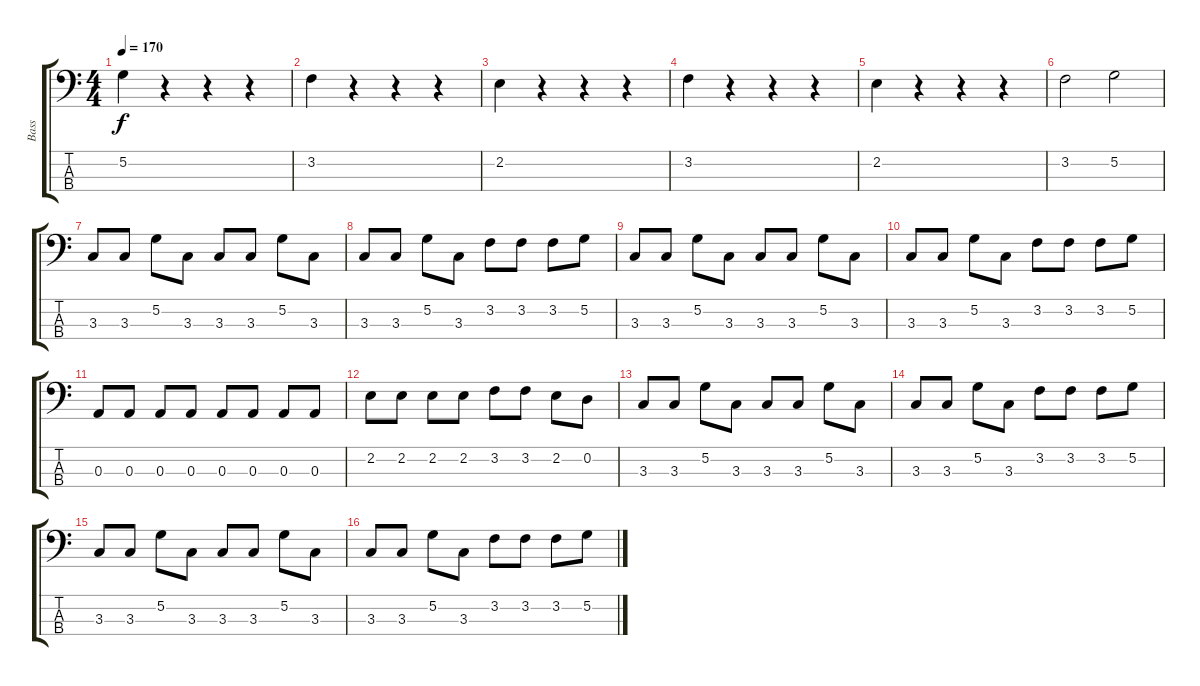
\track ("Bass" "Bass") {instrument electricbasspick}
\staff {score tabs}
\tuning (G2 D2 A1 E1) {hide}
\ts (4 4)
\tempo 170
\clef f4
\ks c
5.2.4{dy f} r.4 r.4 r.4 |
3.2.4 r.4 r.4 r.4 |
2.2.4 r.4 r.4 r.4 |
3.2.4 r.4 r.4 r.4 |
2.2.4 r.4 r.4 r.4 |
3.2.2 5.2.2 |
3.3.8 3.3.8 5.2.8 3.3.8 3.3.8 3.3.8 5.2.8 3.3.8 |
3.3.8 3.3.8 5.2.8 3.3.8 3.2.8 3.2.8 3.2.8 5.2.8 |
3.3.8 3.3.8 5.2.8 3.3.8 3.3.8 3.3.8 5.2.8 3.3.8 |
3.3.8 3.3.8 5.2.8 3.3.8 3.2.8 3.2.8 3.2.8 5.2.8 |
0.3.8 0.3.8 0.3.8 0.3.8 0.3.8 0.3.8 0.3.8 0.3.8 |
2.2.8 2.2.8 2.2.8 2.2.8 3.2.8 3.2.8 2.2.8 0.2.8 |
3.3.8 3.3.8 5.2.8 3.3.8 3.3.8 3.3.8 5.2.8 3.3.8 |
3.3.8 3.3.8 5.2.8 3.3.8 3.2.8 3.2.8 3.2.8 5.2.8 |
3.3.8 3.3.8 5.2.8 3.3.8 3.3.8 3.3.8 5.2.8 3.3.8 |
3.3.8 3.3.8 5.2.8 3.3.8 3.2.8 3.2.8 3.2.8 5.2.8
